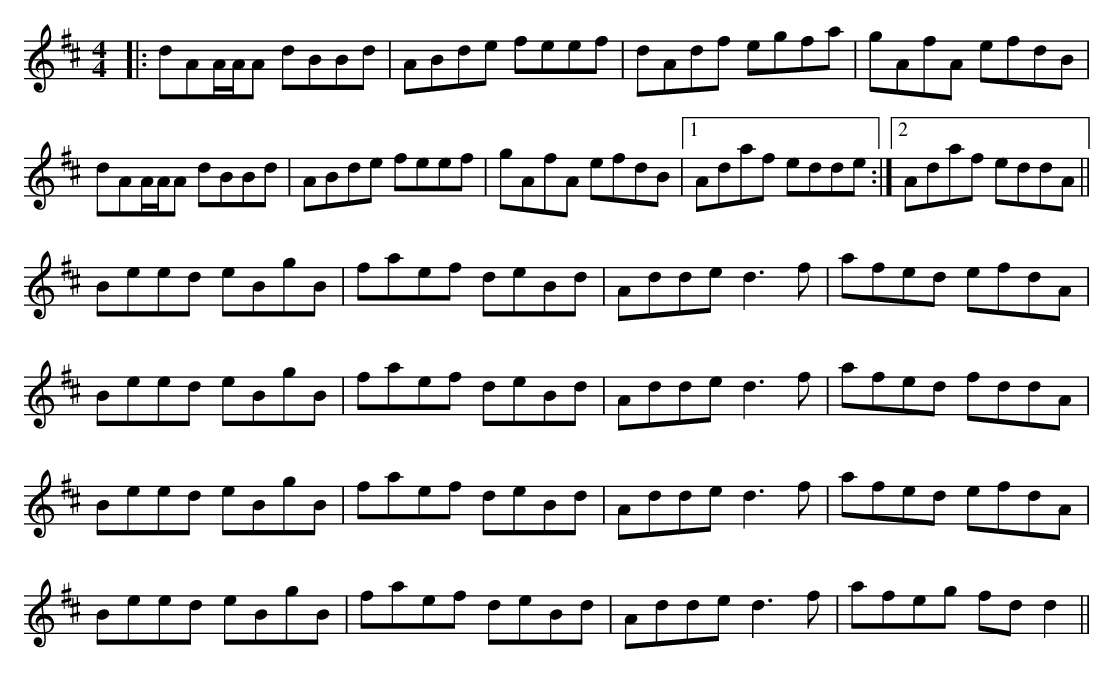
X:1
M:4/4
K:D
|:dAA/A/A dBBd|ABde feef|dAdf egfa|gAfA efdB|
dAA/A/A dBBd|ABde feef|gAfA efdB|1 Adaf edde:|2 Adaf eddA||
Beed eBgB|faef deBd|Adde d3 f|afed efdA|
Beed eBgB|faef deBd|Adde d3 f|afed fddA|
Beed eBgB|faef deBd|Adde d3 f|afed efdA|
Beed eBgB|faef deBd|Adde d3 f|afeg fd d2||
